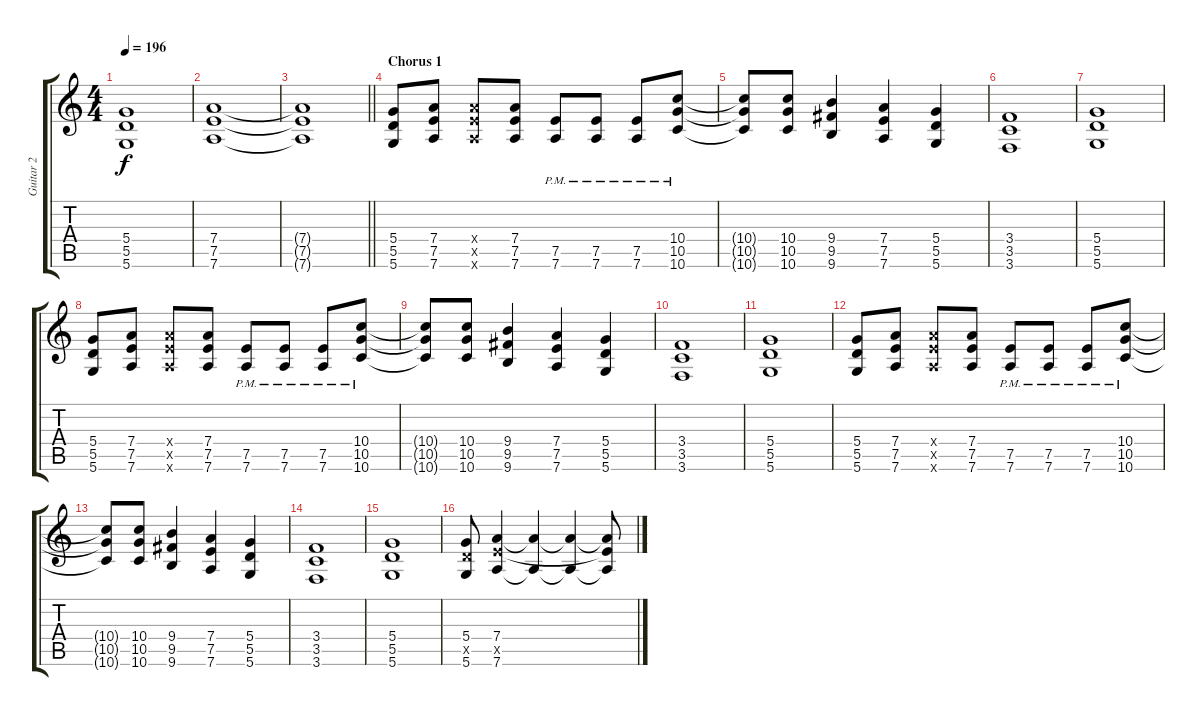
\track ("Guitar 2" "Guitar 2") {instrument distortionguitar}
\staff {score tabs}
\tuning (E4 B3 G3 D3 A2 D2) {hide}
\ts (4 4)
\tempo 196
\clef g2
\ks c
(5.4 5.5 5.6).1{dy f} |
(7.4 7.5 7.6).1 |
\barLineRight lightlight
(7.4{t} 7.5{t} 7.6{t}).1 |
\section ("" "Chorus 1")
(5.4 5.5 5.6).8 (7.4 7.5 7.6).8 (7.4{x} 7.5{x} 7.6{x}).8 (7.4 7.5 7.6).8 (7.5{pm} 7.6{pm}).8 (7.5{pm} 7.6{pm}).8 (7.5{pm} 7.6{pm}).8 (10.4 10.5{pm} 10.6{pm}).8 |
(10.4{t} 10.5{t} 10.6{t}).8 (10.4 10.5 10.6).8 (9.4 9.5 9.6).4 (7.4 7.5 7.6).4 (5.4 5.5 5.6).4 |
(3.4 3.5 3.6).1 |
(5.4 5.5 5.6).1 |
(5.4 5.5 5.6).8 (7.4 7.5 7.6).8 (7.4{x} 7.5{x} 7.6{x}).8 (7.4 7.5 7.6).8 (7.5{pm} 7.6{pm}).8 (7.5{pm} 7.6{pm}).8 (7.5{pm} 7.6{pm}).8 (10.4 10.5{pm} 10.6{pm}).8 |
(10.4{t} 10.5{t} 10.6{t}).8 (10.4 10.5 10.6).8 (9.4 9.5 9.6).4 (7.4 7.5 7.6).4 (5.4 5.5 5.6).4 |
(3.4 3.5 3.6).1 |
(5.4 5.5 5.6).1 |
(5.4 5.5 5.6).8 (7.4 7.5 7.6).8 (7.4{x} 7.5{x} 7.6{x}).8 (7.4 7.5 7.6).8 (7.5{pm} 7.6{pm}).8 (7.5{pm} 7.6{pm}).8 (7.5{pm} 7.6{pm}).8 (10.4 10.5{pm} 10.6{pm}).8 |
(10.4{t} 10.5{t} 10.6{t}).8 (10.4 10.5 10.6).8 (9.4 9.5 9.6).4 (7.4 7.5 7.6).4 (5.4 5.5 5.6).4 |
(3.4 3.5 3.6).1 |
(5.4 5.5 5.6).1 |
(5.4 5.5{x} 5.6).8 (7.4 7.5{x} 7.6).4 (7.4{t} 7.6{t}).4 (7.4{t} 7.6{t}).4 (7.4{t} 7.5{t} 7.6{t}).8
